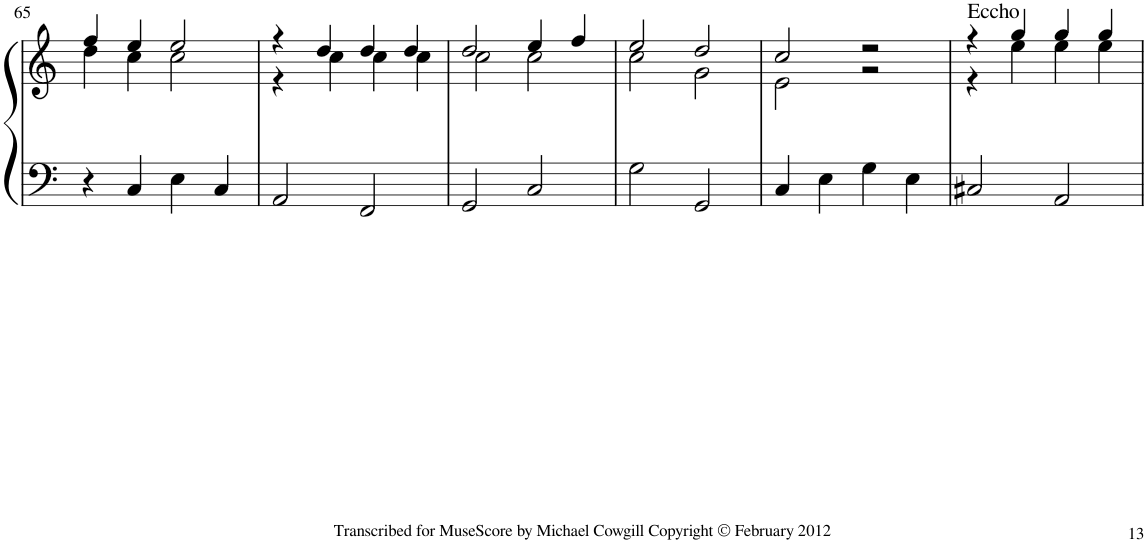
**kern	**kern
*part1	*part1
*staff2	*staff1
*I"Organ	*
!!LO:PB:g=z
*clefF4	*clefG2
*k[]	*k[]
*M4/4	*M4/4
*met(c|)	*met(c|)
=65	=65
*	*^
4r	4ff/	4dd\
4C/	4ee/	4cc\
4E\	2ee/	2cc\
4C/	.	.
=66	=66	=66
2AA/	4r	4r
.	4dd/	4cc\
2FF/	4dd/	4cc\
.	4dd/	4cc\
=67	=67	=67
2GG/	2dd/	2cc\
2C/	4ee/	2cc\
.	4ff/	.
=68	=68	=68
2G\	2ee/	2cc\
2GG/	2dd/	2g\
=69	=69	=69
4C/	2cc/	2e\
4E\	.	.
4G\	2r	2r
4E\	.	.
=70	=70	=70
!	!LO:TX:a:t=Eccho	!
2C#X/	4r	4r
.	4gg/	4ee\
2AA/	4gg/	4ee\
.	4gg/	4ee\
*	*v	*v
=	=
*-	*-
